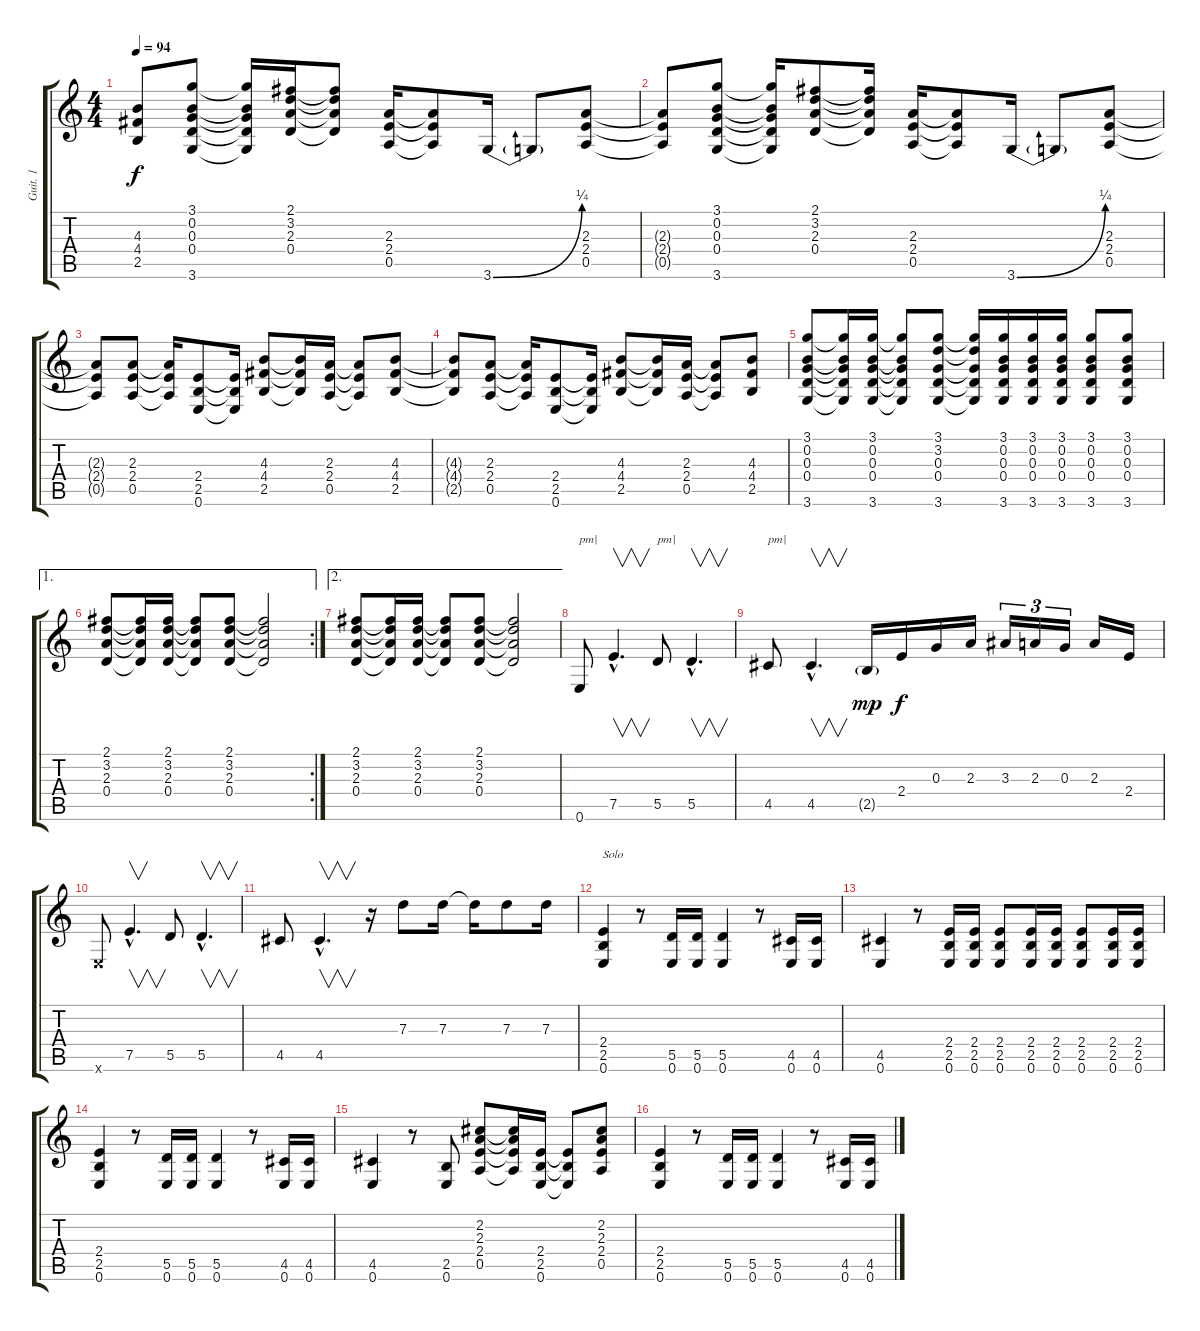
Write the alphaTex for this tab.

\track ("Guit. 1" "Guit. 1") {instrument overdrivenguitar}
\staff {score tabs}
\tuning (E4 B3 G3 D3 A2 E2) {hide}
\ts (4 4)
\tempo 94
\clef g2
\ks c
(4.3{t} 4.4{t} 2.5{t}).8{dy f} (3.1 0.2 0.3 0.4 3.6).8 (3.1{t} 0.2{t} 0.3{t} 0.4{t} 3.6{t}).16 (2.1 3.2 2.3 0.4).16 (2.1{t} 3.2{t} 2.3{t} 0.4{t}).8 (2.3 2.4 0.5).16 (2.3{t} 2.4{t} 0.5{t}).8 3.6{be (bend 0 0 60 1)}.16 3.6{t}.8 (2.3 2.4 0.5).8 |
(2.3{t} 2.4{t} 0.5{t}).8 (3.1 0.2 0.3 0.4 3.6).8 (3.1{t} 0.2{t} 0.3{t} 0.4{t} 3.6{t}).16 (2.1 3.2 2.3 0.4).8 (2.1{t} 3.2{t} 2.3{t} 0.4{t}).16 (2.3 2.4 0.5).16 (2.3{t} 2.4{t} 0.5{t}).8 3.6{be (bend 0 0 60 1)}.16 3.6{t}.8 (2.3 2.4 0.5).8 |
(2.3{t} 2.4{t} 0.5{t}).8 (2.3 2.4 0.5).8 (2.3{t} 2.4{t} 0.5{t}).16 (2.4 2.5 0.6).8 (2.4{t} 2.5{t} 0.6{t}).16 (4.3 4.4 2.5).8 (4.3{t} 4.4{t} 2.5{t}).16 (2.3 2.4 0.5).16 (2.3{t} 2.4{t} 0.5{t}).8 (4.3 4.4 2.5).8 |
(4.3{t} 4.4{t} 2.5{t}).8 (2.3 2.4 0.5).8 (2.3{t} 2.4{t} 0.5{t}).16 (2.4 2.5 0.6).8 (2.4{t} 2.5{t} 0.6{t}).16 (4.3 4.4 2.5).8 (4.3{t} 4.4{t} 2.5{t}).16 (2.3 2.4 0.5).16 (2.3{t} 2.4{t} 0.5{t}).8 (4.3 4.4 2.5).8 |
(3.1 0.2 0.3 0.4 3.6).8 (3.1{t} 0.2{t} 0.3{t} 0.4{t} 3.6{t}).16 (3.1 0.2 0.3 0.4 3.6).16 (3.1{t} 0.2{t} 0.3{t} 0.4{t} 3.6{t}).8 (3.1 3.2 0.3 0.4 3.6).8 (3.1{t} 3.2{t} 0.3{t} 0.4{t} 3.6{t}).16 (3.1 0.2 0.3 0.4 3.6).16 (3.1 0.2 0.3 0.4 3.6).16 (3.1 0.2 0.3 0.4 3.6).16 (3.1 0.2 0.3 0.4 3.6).8 (3.1 0.2 0.3 0.4 3.6).8 |
\ae 1
\rc 2
(2.1 3.2 2.3 0.4).8 (2.1{t} 3.2{t} 2.3{t} 0.4{t}).16 (2.1 3.2 2.3 0.4).16 (2.1{t} 3.2{t} 2.3{t} 0.4{t}).8 (2.1 3.2 2.3 0.4).8 (2.1{t} 3.2{t} 2.3{t} 0.4{t}).2 |
\ae 2
(2.1 3.2 2.3 0.4).8 (2.1{t} 3.2{t} 2.3{t} 0.4{t}).16 (2.1 3.2 2.3 0.4).16 (2.1{t} 3.2{t} 2.3{t} 0.4{t}).8 (2.1 3.2 2.3 0.4).8 (2.1{t} 3.2{t} 2.3{t} 0.4{t}).2 |
0.6.8{txt "pm|"} 7.5{hac}.4{v d} 5.5.8{txt "pm|"} 5.5{hac}.4{v d} |
4.5.8{txt "pm|"} 4.5{hac}.4{v d} 2.5{g}.16{dy mp} 2.4.16{dy f} 0.3.16 2.3.16 3.3.16{tu (3 2)} 2.3.16{tu (3 2)} 0.3.16{tu (3 2)} 2.3.16 2.4.16 |
0.6{x}.8 7.5{hac}.4{v d} 5.5.8 5.5{hac}.4{v d} |
4.5.8 4.5{hac}.4{v d} r.16 7.3.8 7.3.16 7.3{t}.16 7.3.8 7.3.16 |
(2.4 2.5 0.6).4{txt "Solo"} r.8 (5.5 0.6).16 (5.5 0.6).16 (5.5 0.6).4 r.8 (4.5 0.6).16 (4.5 0.6).16 |
(4.5 0.6).4 r.8 (2.4 2.5 0.6).16 (2.4 2.5 0.6).16 (2.4 2.5 0.6).8 (2.4 2.5 0.6).16 (2.4 2.5 0.6).16 (2.4 2.5 0.6).8 (2.4 2.5 0.6).16 (2.4 2.5 0.6).16 |
(2.4 2.5 0.6).4 r.8 (5.5 0.6).16 (5.5 0.6).16 (5.5 0.6).4 r.8 (4.5 0.6).16 (4.5 0.6).16 |
(4.5 0.6).4 r.8 (2.5 0.6).8 (2.2 2.3 2.4 0.5).8 (2.2{t} 2.3{t} 2.4{t} 0.5{t}).16 (2.4 2.5 0.6).16 (2.4{t} 2.5{t} 0.6{t}).8 (2.2 2.3 2.4 0.5).8 |
(2.4 2.5 0.6).4 r.8 (5.5 0.6).16 (5.5 0.6).16 (5.5 0.6).4 r.8 (4.5 0.6).16 (4.5 0.6).16
